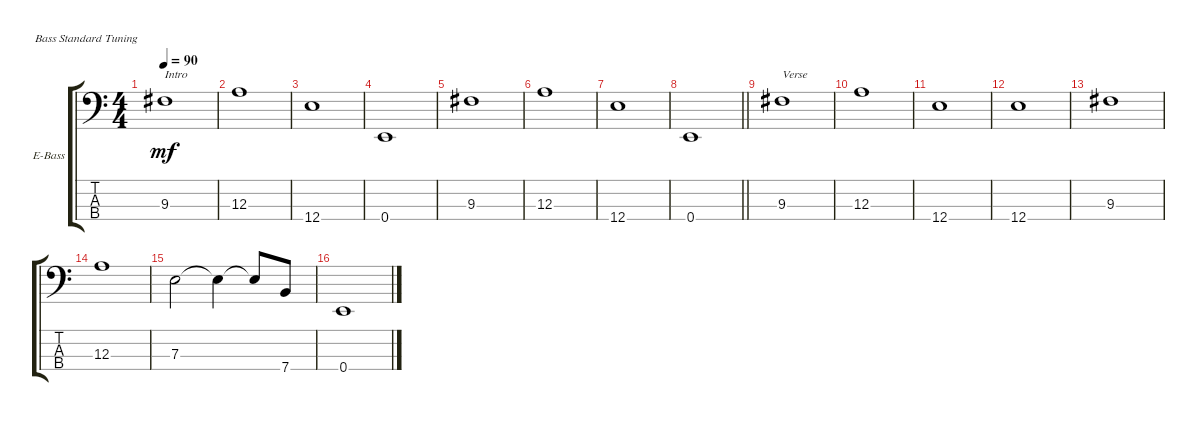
\defaultSystemsLayout 4
\bracketExtendMode groupsimilarinstruments
\firstSystemTrackNameOrientation horizontal
\otherSystemsTrackNameOrientation horizontal
\track ("Electric Bass" "E-Bass") {instrument electricbassfinger}
\staff {score tabs}
\tuning (G2 D2 A1 E1)
\ts (4 4)
\tempo 90
\clef f4
\ks c
9.3.1{txt "Intro" dy mf instrument electricbassfinger} |
12.3.1 |
12.4.1 |
0.4.1 |
9.3.1 |
12.3.1 |
12.4.1 |
\barLineRight lightlight
0.4.1 |
9.3.1{txt "Verse"} |
12.3.1 |
12.4.1 |
12.4.1 |
9.3.1 |
12.3.1 |
7.3.2 7.3{t}.4 7.3{t}.8 7.4.8 |
0.4.1
